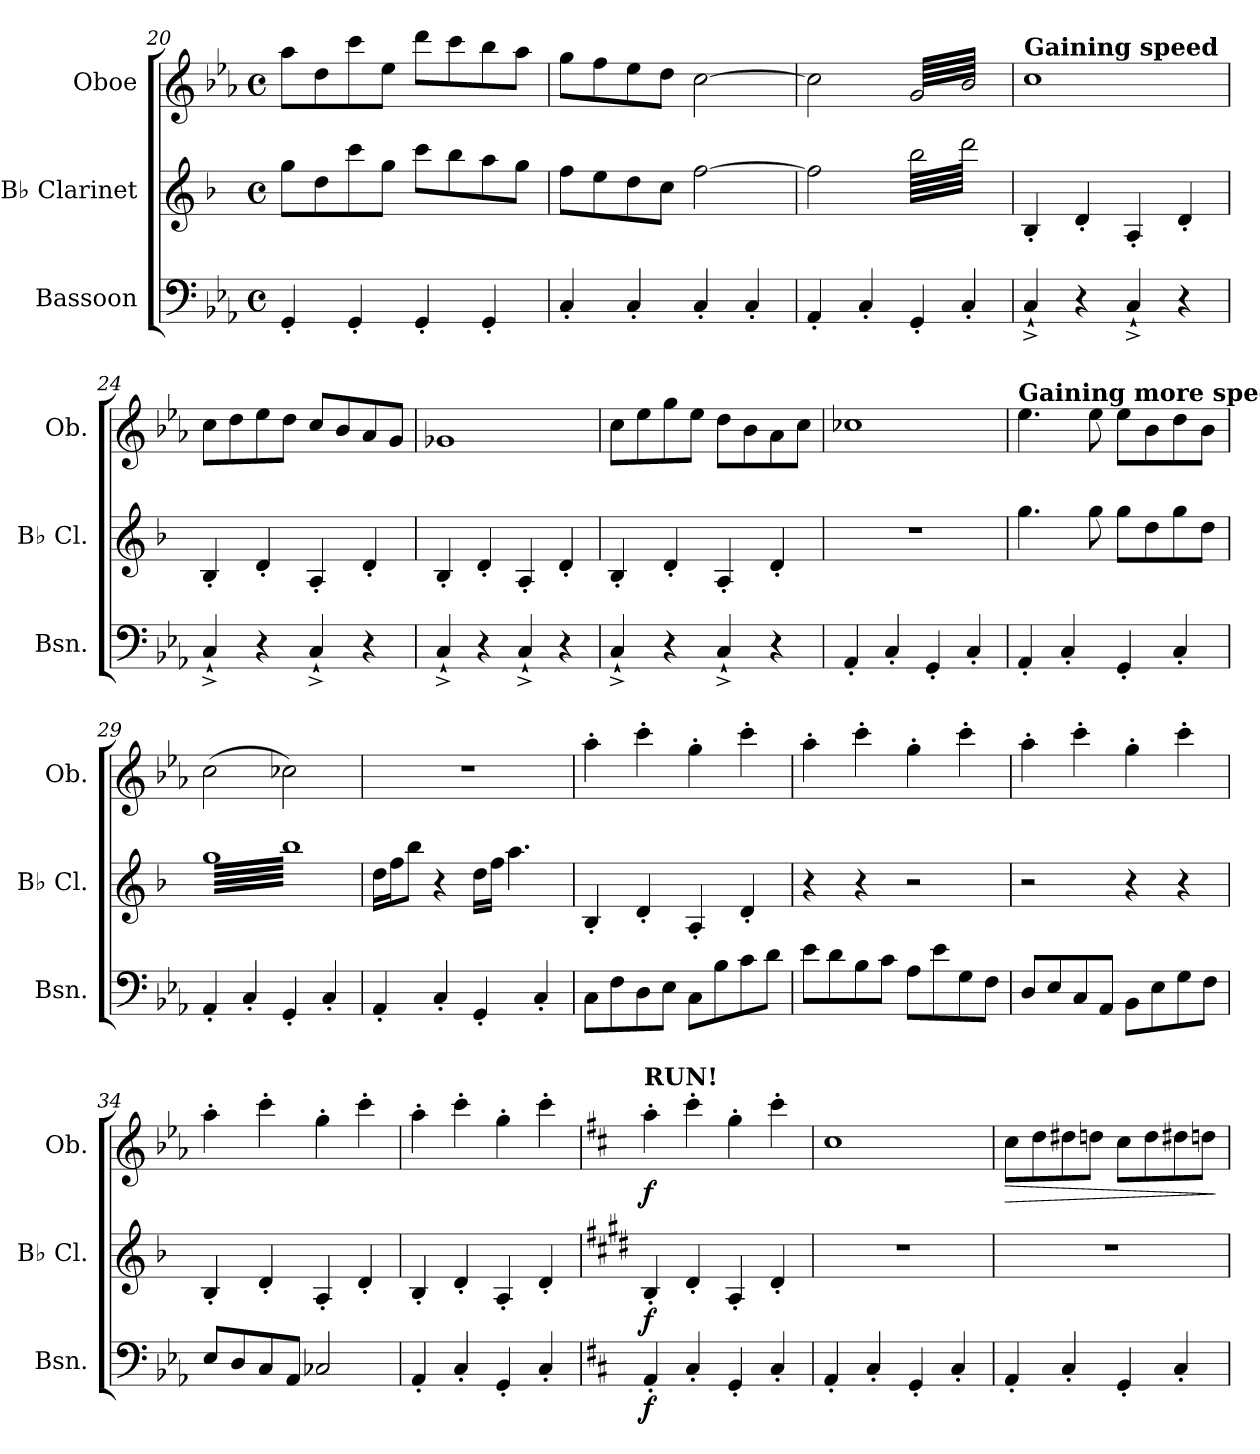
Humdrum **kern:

**kern	**dynam	**kern	**dynam	**kern	**dynam
*part3	*part3	*part2	*part2	*part1	*part1
*staff3	*staff3	*staff2	*staff2	*staff1	*staff1
*I"Bassoon	*	*I"B♭ Clarinet	*	*I"Oboe	*
*I'Bsn.	*	*I'B♭ Cl.	*	*I'Ob.	*
*clefF4	*	*clefG2	*	*clefG2	*
*	*	*ITrd1c2	*	*	*
*k[b-e-a-]	*	*k[b-e-a-]	*	*k[b-e-a-]	*
*M4/4	*	*M4/4	*	*M4/4	*
*met(c)	*	*met(c)	*	*met(c)	*
=20	=20	=20	=20	=20	=20
4GG'/	.	8ff\L	.	8aa-\L	.
.	.	8cc\	.	8dd\	.
4GG'/	.	8bb-\	.	8ccc\	.
.	.	8ff\J	.	8ee-\J	.
4GG'/	.	8bb-\L	.	8ddd\L	.
.	.	8aa-\	.	8ccc\	.
4GG'/	.	8gg\	.	8bb-\	.
.	.	8ff\J	.	8aa-\J	.
!!LO:LB:g=z
=21	=21	=21	=21	=21	=21
4C'/	.	8ee-\L	.	8gg\L	.
.	.	8dd\	.	8ff\	.
4C'/	.	8cc\	.	8ee-\	.
.	.	8b-\J	.	8dd\J	.
4C'/	.	[2ee-\	.	[2cc\	.
4C'/	.	.	.	.	.
=22	=22	=22	=22	=22	=22
4AA-'/	.	2ee-\]	.	2cc\]	.
4C'/	.	.	.	.	.
*	*	*tremolo	*	*	*
*	*	*	*	*tremolo	*
4GG'/	.	64aa-\LLLL	.	64g/LLLL	.
.	.	64ccc\	.	64b-\	.
.	.	64aa-\	.	64g/	.
.	.	64ccc\	.	64b-\	.
.	.	64aa-\	.	64g/	.
.	.	64ccc\	.	64b-\	.
.	.	64aa-\	.	64g/	.
.	.	64ccc\	.	64b-\	.
.	.	64aa-\	.	64g/	.
.	.	64ccc\	.	64b-\	.
.	.	64aa-\	.	64g/	.
.	.	64ccc\	.	64b-\	.
.	.	64aa-\	.	64g/	.
.	.	64ccc\	.	64b-\	.
.	.	64aa-\	.	64g/	.
.	.	64ccc\	.	64b-\	.
4C'/	.	64aa-\	.	64g/	.
.	.	64ccc\	.	64b-\	.
.	.	64aa-\	.	64g/	.
.	.	64ccc\	.	64b-\	.
.	.	64aa-\	.	64g/	.
.	.	64ccc\	.	64b-\	.
.	.	64aa-\	.	64g/	.
.	.	64ccc\	.	64b-\	.
.	.	64aa-\	.	64g/	.
.	.	64ccc\	.	64b-\	.
.	.	64aa-\	.	64g/	.
.	.	64ccc\	.	64b-\	.
.	.	64aa-\	.	64g/	.
.	.	64ccc\	.	64b-\	.
.	.	64aa-\	.	64g/	.
.	.	64ccc\JJJJ	.	64b-\JJJJ	.
*	*	*	*	*Xtremolo	*
*	*	*Xtremolo	*	*	*
=23	=23	=23	=23	=23	=23
*	*	*	*	*MM120	*
!	!	!	!	!LO:TX:a:B:t=Gaining speed	!
4C^`/	.	4A-'/	.	1cc	.
.	.	.	.	.	.
.	.	.	.	.	.
.	.	.	.	.	.
.	.	.	.	.	.
.	.	.	.	.	.
.	.	.	.	.	.
.	.	.	.	.	.
.	.	.	.	.	.
.	.	.	.	.	.
.	.	.	.	.	.
.	.	.	.	.	.
.	.	.	.	.	.
.	.	.	.	.	.
.	.	.	.	.	.
.	.	.	.	.	.
4r	.	4c'/	.	.	.
4C^`/	.	4G'/	.	.	.
4r	.	4c'/	.	.	.
=24	=24	=24	=24	=24	=24
4C^`/	.	4A-'/	.	8cc\L	.
.	.	.	.	8dd\	.
4r	.	4c'/	.	8ee-\	.
.	.	.	.	8dd\J	.
4C^`/	.	4G'/	.	8cc/L	.
.	.	.	.	8b-/	.
4r	.	4c'/	.	8a-/	.
.	.	.	.	8g/J	.
=25	=25	=25	=25	=25	=25
4C^`/	.	4A-'/	.	1g-X	.
4r	.	4c'/	.	.	.
4C^`/	.	4G'/	.	.	.
4r	.	4c'/	.	.	.
=26	=26	=26	=26	=26	=26
4C^`/	.	4A-'/	.	8cc\L	.
.	.	.	.	8ee-\	.
4r	.	4c'/	.	8gg\	.
.	.	.	.	8ee-\J	.
4C^`/	.	4G'/	.	8dd\L	.
.	.	.	.	8b-\	.
4r	.	4c'/	.	8a-\	.
.	.	.	.	8cc\J	.
!!LO:LB:g=z
=27	=27	=27	=27	=27	=27
4AA-'/	.	1r	.	1cc-X	.
4C'/	.	.	.	.	.
4GG'/	.	.	.	.	.
4C'/	.	.	.	.	.
=28	=28	=28	=28	=28	=28
*	*	*	*	*MM137	*
!	!	!	!	!LO:TX:a:B:t=Gaining more speed...	!
4AA-'/	.	4.ff\	.	4.ee-\	.
4C'/	.	.	.	.	.
.	.	8ff\	.	8ee-\	.
4GG'/	.	8ff\L	.	8ee-\L	.
.	.	8cc\	.	8b-\	.
4C'/	.	8ff\	.	8dd\	.
.	.	8cc\J	.	8b-\J	.
=29	=29	=29	=29	=29	=29
*	*	*tremolo	*	*	*
4AA-'/	.	(64ffLLLL	.	(2cc\	.
.	.	64aa-)	.	.	.
.	.	64ff	.	.	.
.	.	64aa-)	.	.	.
.	.	64ff	.	.	.
.	.	64aa-)	.	.	.
.	.	64ff	.	.	.
.	.	64aa-)	.	.	.
.	.	64ff	.	.	.
.	.	64aa-)	.	.	.
.	.	64ff	.	.	.
.	.	64aa-)	.	.	.
.	.	64ff	.	.	.
.	.	64aa-)	.	.	.
.	.	64ff	.	.	.
.	.	64aa-)	.	.	.
4C'/	.	64ff	.	.	.
.	.	64aa-)	.	.	.
.	.	64ff	.	.	.
.	.	64aa-)	.	.	.
.	.	64ff	.	.	.
.	.	64aa-)	.	.	.
.	.	64ff	.	.	.
.	.	64aa-)	.	.	.
.	.	64ff	.	.	.
.	.	64aa-)	.	.	.
.	.	64ff	.	.	.
.	.	64aa-)	.	.	.
.	.	64ff	.	.	.
.	.	64aa-)	.	.	.
.	.	64ff	.	.	.
.	.	64aa-)	.	.	.
4GG'/	.	64ff	.	2cc-X\)	.
.	.	64aa-)	.	.	.
.	.	64ff	.	.	.
.	.	64aa-)	.	.	.
.	.	64ff	.	.	.
.	.	64aa-)	.	.	.
.	.	64ff	.	.	.
.	.	64aa-)	.	.	.
.	.	64ff	.	.	.
.	.	64aa-)	.	.	.
.	.	64ff	.	.	.
.	.	64aa-)	.	.	.
.	.	64ff	.	.	.
.	.	64aa-)	.	.	.
.	.	64ff	.	.	.
.	.	64aa-)	.	.	.
4C'/	.	64ff	.	.	.
.	.	64aa-)	.	.	.
.	.	64ff	.	.	.
.	.	64aa-)	.	.	.
.	.	64ff	.	.	.
.	.	64aa-)	.	.	.
.	.	64ff	.	.	.
.	.	64aa-)	.	.	.
.	.	64ff	.	.	.
.	.	64aa-)	.	.	.
.	.	64ff	.	.	.
.	.	64aa-)	.	.	.
.	.	64ff	.	.	.
.	.	64aa-)	.	.	.
.	.	64ff	.	.	.
.	.	64aa-)JJJJ	.	.	.
*	*	*Xtremolo	*	*	*
=30	=30	=30	=30	=30	=30
4AA-'/	.	16cc\LL	.	1r	.
.	.	.	.	.	.
.	.	.	.	.	.
.	.	.	.	.	.
.	.	16ee-\J	.	.	.
.	.	.	.	.	.
.	.	.	.	.	.
.	.	.	.	.	.
.	.	8aa-\J	.	.	.
.	.	.	.	.	.
.	.	.	.	.	.
.	.	.	.	.	.
.	.	.	.	.	.
.	.	.	.	.	.
.	.	.	.	.	.
.	.	.	.	.	.
4C'/	.	4r	.	.	.
.	.	.	.	.	.
.	.	.	.	.	.
.	.	.	.	.	.
.	.	.	.	.	.
.	.	.	.	.	.
.	.	.	.	.	.
.	.	.	.	.	.
.	.	.	.	.	.
.	.	.	.	.	.
.	.	.	.	.	.
.	.	.	.	.	.
.	.	.	.	.	.
.	.	.	.	.	.
.	.	.	.	.	.
.	.	.	.	.	.
4GG'/	.	16cc\LL	.	.	.
.	.	16ee-\JJ	.	.	.
.	.	4.gg\	.	.	.
4C'/	.	.	.	.	.
=31	=31	=31	=31	=31	=31
8C\L	.	4A-'/	.	4aa-'\	.
8F\	.	.	.	.	.
8D\	.	4c'/	.	4ccc'\	.
8E-\J	.	.	.	.	.
8C\L	.	4G'/	.	4gg'\	.
8B-\	.	.	.	.	.
8c\	.	4c'/	.	4ccc'\	.
8d\J	.	.	.	.	.
!!LO:LB:g=z
=32	=32	=32	=32	=32	=32
8e-\L	.	4r	.	4aa-'\	.
8d\	.	.	.	.	.
8B-\	.	4r	.	4ccc'\	.
8c\J	.	.	.	.	.
8A-\L	.	2r	.	4gg'\	.
8e-\	.	.	.	.	.
8G\	.	.	.	4ccc'\	.
8F\J	.	.	.	.	.
=33	=33	=33	=33	=33	=33
8D/L	.	2r	.	4aa-'\	.
8E-/	.	.	.	.	.
8C/	.	.	.	4ccc'\	.
8AA-/J	.	.	.	.	.
8BB-\L	.	4r	.	4gg'\	.
8E-\	.	.	.	.	.
8G\	.	4r	.	4ccc'\	.
8F\J	.	.	.	.	.
=34	=34	=34	=34	=34	=34
8E-/L	.	4A-'/	.	4aa-'\	.
8D/	.	.	.	.	.
8C/	.	4c'/	.	4ccc'\	.
8AA-/J	.	.	.	.	.
2C-X/	.	4G'/	.	4gg'\	.
.	.	4c'/	.	4ccc'\	.
=35	=35	=35	=35	=35	=35
4AA-'/	.	4A-'/	.	4aa-'\	.
4C'/	.	4c'/	.	4ccc'\	.
4GG'/	.	4G'/	.	4gg'\	.
4C'/	.	4c'/	.	4ccc'\	.
=36	=36	=36	=36	=36	=36
*k[f#c#]	*	*k[f#c#]	*	*k[f#c#]	*
*	*	*	*	*MM150	*
!	!	!	!	!LO:TX:a:B:t=RUN!	!
!	!LO:DY:b	!	!LO:DY:b	!	!LO:DY:b
4AA'/	f	4A'/	f	4aa'\	f
4C#'/	.	4c#'/	.	4ccc#'\	.
4GG'/	.	4G'/	.	4gg'\	.
4C#'/	.	4c#'/	.	4ccc#'\	.
=37	=37	=37	=37	=37	=37
4AA'/	.	1r	.	1cc#	.
4C#'/	.	.	.	.	.
4GG'/	.	.	.	.	.
4C#'/	.	.	.	.	.
!!LO:PB:g=z
=38	=38	=38	=38	=38	=38
!	!	!	!	!	!LO:HP:b
4AA'/	.	1r	.	8cc#\L	>
.	.	.	.	8dd\	.
4C#'/	.	.	.	8dd#X\	.
.	.	.	.	8ddn\J	.
4GG'/	.	.	.	8cc#\L	.
.	.	.	.	8dd\	.
4C#'/	.	.	.	8dd#X\	.
.	.	.	.	8ddn\J	.
.	.	.	.	.	]
=	=	=	=	=	=
*-	*-	*-	*-	*-	*-
